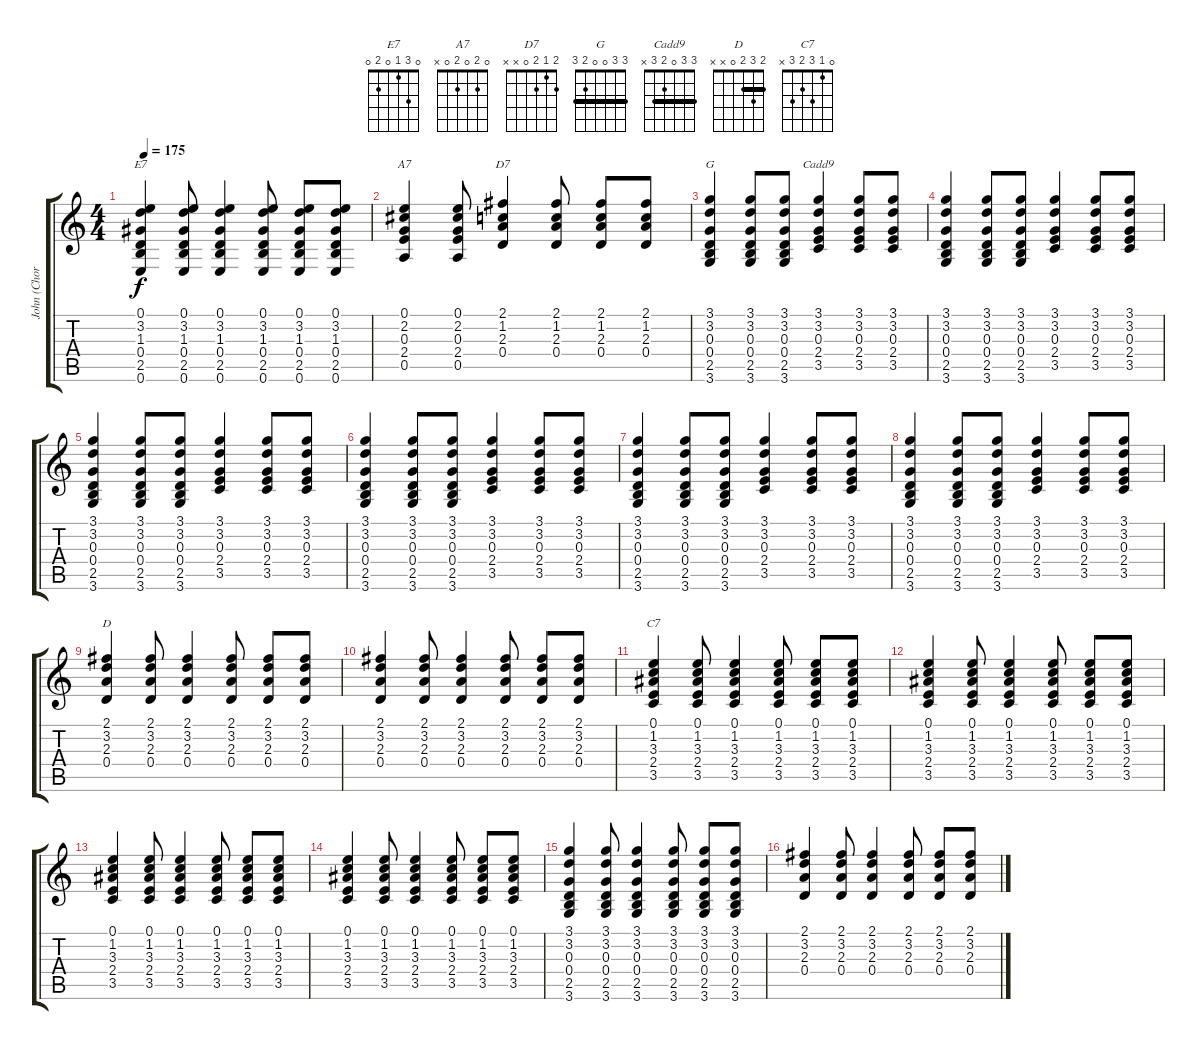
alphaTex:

\track ("John (Chords)" "John (Chor") {instrument electricguitarclean}
\staff {score tabs}
\tuning (E4 B3 G3 D3 A2 E2) {hide}
\chord ("E7" 0 3 1 0 2 0)
\chord ("A7" 0 2 0 2 0 x)
\chord ("D7" 2 1 2 0 x x)
\chord ("G" 3 3 0 0 2 3) {barre 3}
\chord ("Cadd9" 3 3 0 2 3 x) {barre 3}
\chord ("D" 2 3 2 0 x x) {barre 2}
\chord ("C7" 0 1 3 2 3 x)
\ts (4 4)
\tempo 175
\clef g2
\ks c
(0.1 3.2 1.3 0.4 2.5 0.6).4{ch "E7" dy f} (0.1 3.2 1.3 0.4 2.5 0.6).8 (0.1 3.2 1.3 0.4 2.5 0.6).4 (0.1 3.2 1.3 0.4 2.5 0.6).8 (0.1 3.2 1.3 0.4 2.5 0.6).8 (0.1 3.2 1.3 0.4 2.5 0.6).8 |
(0.1 2.2 0.3 2.4 0.5).4{ch "A7"} (0.1 2.2 0.3 2.4 0.5).8 (2.1 1.2 2.3 0.4).4{ch "D7"} (2.1 1.2 2.3 0.4).8 (2.1 1.2 2.3 0.4).8 (2.1 1.2 2.3 0.4).8 |
(3.1 3.2 0.3 0.4 2.5 3.6).4{ch "G"} (3.1 3.2 0.3 0.4 2.5 3.6).8 (3.1 3.2 0.3 0.4 2.5 3.6).8 (3.1 3.2 0.3 2.4 3.5).4{ch "Cadd9"} (3.1 3.2 0.3 2.4 3.5).8 (3.1 3.2 0.3 2.4 3.5).8 |
(3.1 3.2 0.3 0.4 2.5 3.6).4 (3.1 3.2 0.3 0.4 2.5 3.6).8 (3.1 3.2 0.3 0.4 2.5 3.6).8 (3.1 3.2 0.3 2.4 3.5).4 (3.1 3.2 0.3 2.4 3.5).8 (3.1 3.2 0.3 2.4 3.5).8 |
(3.1 3.2 0.3 0.4 2.5 3.6).4 (3.1 3.2 0.3 0.4 2.5 3.6).8 (3.1 3.2 0.3 0.4 2.5 3.6).8 (3.1 3.2 0.3 2.4 3.5).4 (3.1 3.2 0.3 2.4 3.5).8 (3.1 3.2 0.3 2.4 3.5).8 |
(3.1 3.2 0.3 0.4 2.5 3.6).4 (3.1 3.2 0.3 0.4 2.5 3.6).8 (3.1 3.2 0.3 0.4 2.5 3.6).8 (3.1 3.2 0.3 2.4 3.5).4 (3.1 3.2 0.3 2.4 3.5).8 (3.1 3.2 0.3 2.4 3.5).8 |
(3.1 3.2 0.3 0.4 2.5 3.6).4 (3.1 3.2 0.3 0.4 2.5 3.6).8 (3.1 3.2 0.3 0.4 2.5 3.6).8 (3.1 3.2 0.3 2.4 3.5).4 (3.1 3.2 0.3 2.4 3.5).8 (3.1 3.2 0.3 2.4 3.5).8 |
(3.1 3.2 0.3 0.4 2.5 3.6).4 (3.1 3.2 0.3 0.4 2.5 3.6).8 (3.1 3.2 0.3 0.4 2.5 3.6).8 (3.1 3.2 0.3 2.4 3.5).4 (3.1 3.2 0.3 2.4 3.5).8 (3.1 3.2 0.3 2.4 3.5).8 |
(2.1 3.2 2.3 0.4).4{ch "D"} (2.1 3.2 2.3 0.4).8 (2.1 3.2 2.3 0.4).4 (2.1 3.2 2.3 0.4).8 (2.1 3.2 2.3 0.4).8 (2.1 3.2 2.3 0.4).8 |
(2.1 3.2 2.3 0.4).4 (2.1 3.2 2.3 0.4).8 (2.1 3.2 2.3 0.4).4 (2.1 3.2 2.3 0.4).8 (2.1 3.2 2.3 0.4).8 (2.1 3.2 2.3 0.4).8 |
(0.1 1.2 3.3 2.4 3.5).4{ch "C7"} (0.1 1.2 3.3 2.4 3.5).8 (0.1 1.2 3.3 2.4 3.5).4 (0.1 1.2 3.3 2.4 3.5).8 (0.1 1.2 3.3 2.4 3.5).8 (0.1 1.2 3.3 2.4 3.5).8 |
(0.1 1.2 3.3 2.4 3.5).4 (0.1 1.2 3.3 2.4 3.5).8 (0.1 1.2 3.3 2.4 3.5).4 (0.1 1.2 3.3 2.4 3.5).8 (0.1 1.2 3.3 2.4 3.5).8 (0.1 1.2 3.3 2.4 3.5).8 |
(0.1 1.2 3.3 2.4 3.5).4 (0.1 1.2 3.3 2.4 3.5).8 (0.1 1.2 3.3 2.4 3.5).4 (0.1 1.2 3.3 2.4 3.5).8 (0.1 1.2 3.3 2.4 3.5).8 (0.1 1.2 3.3 2.4 3.5).8 |
(0.1 1.2 3.3 2.4 3.5).4 (0.1 1.2 3.3 2.4 3.5).8 (0.1 1.2 3.3 2.4 3.5).4 (0.1 1.2 3.3 2.4 3.5).8 (0.1 1.2 3.3 2.4 3.5).8 (0.1 1.2 3.3 2.4 3.5).8 |
(3.1 3.2 0.3 0.4 2.5 3.6).4 (3.1 3.2 0.3 0.4 2.5 3.6).8 (3.1 3.2 0.3 0.4 2.5 3.6).4 (3.1 3.2 0.3 0.4 2.5 3.6).8 (3.1 3.2 0.3 0.4 2.5 3.6).8 (3.1 3.2 0.3 0.4 2.5 3.6).8 |
(2.1 3.2 2.3 0.4).4 (2.1 3.2 2.3 0.4).8 (2.1 3.2 2.3 0.4).4 (2.1 3.2 2.3 0.4).8 (2.1 3.2 2.3 0.4).8 (2.1 3.2 2.3 0.4).8
